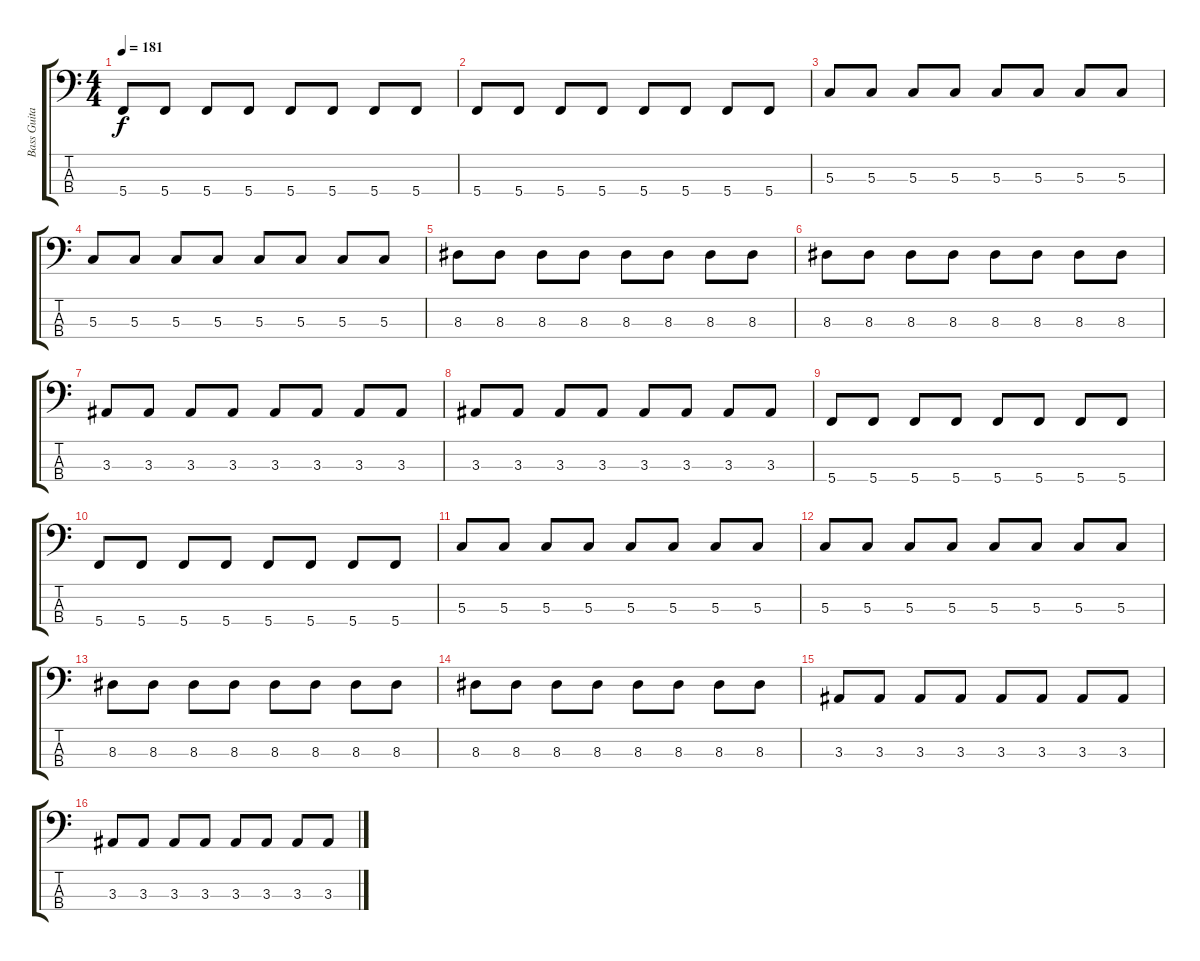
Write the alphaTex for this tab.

\track ("Bass Guitar" "Bass Guita") {instrument electricbassfinger}
\staff {score tabs}
\tuning (F2 C2 G1 C1) {hide}
\ts (4 4)
\tempo 181
\clef f4
\ks c
5.4.8{dy f} 5.4.8 5.4.8 5.4.8 5.4.8 5.4.8 5.4.8 5.4.8 |
5.4.8 5.4.8 5.4.8 5.4.8 5.4.8 5.4.8 5.4.8 5.4.8 |
5.3.8 5.3.8 5.3.8 5.3.8 5.3.8 5.3.8 5.3.8 5.3.8 |
5.3.8 5.3.8 5.3.8 5.3.8 5.3.8 5.3.8 5.3.8 5.3.8 |
8.3.8 8.3.8 8.3.8 8.3.8 8.3.8 8.3.8 8.3.8 8.3.8 |
8.3.8 8.3.8 8.3.8 8.3.8 8.3.8 8.3.8 8.3.8 8.3.8 |
3.3.8 3.3.8 3.3.8 3.3.8 3.3.8 3.3.8 3.3.8 3.3.8 |
3.3.8 3.3.8 3.3.8 3.3.8 3.3.8 3.3.8 3.3.8 3.3.8 |
5.4.8 5.4.8 5.4.8 5.4.8 5.4.8 5.4.8 5.4.8 5.4.8 |
5.4.8 5.4.8 5.4.8 5.4.8 5.4.8 5.4.8 5.4.8 5.4.8 |
5.3.8 5.3.8 5.3.8 5.3.8 5.3.8 5.3.8 5.3.8 5.3.8 |
5.3.8 5.3.8 5.3.8 5.3.8 5.3.8 5.3.8 5.3.8 5.3.8 |
8.3.8 8.3.8 8.3.8 8.3.8 8.3.8 8.3.8 8.3.8 8.3.8 |
8.3.8 8.3.8 8.3.8 8.3.8 8.3.8 8.3.8 8.3.8 8.3.8 |
3.3.8 3.3.8 3.3.8 3.3.8 3.3.8 3.3.8 3.3.8 3.3.8 |
3.3.8 3.3.8 3.3.8 3.3.8 3.3.8 3.3.8 3.3.8 3.3.8
